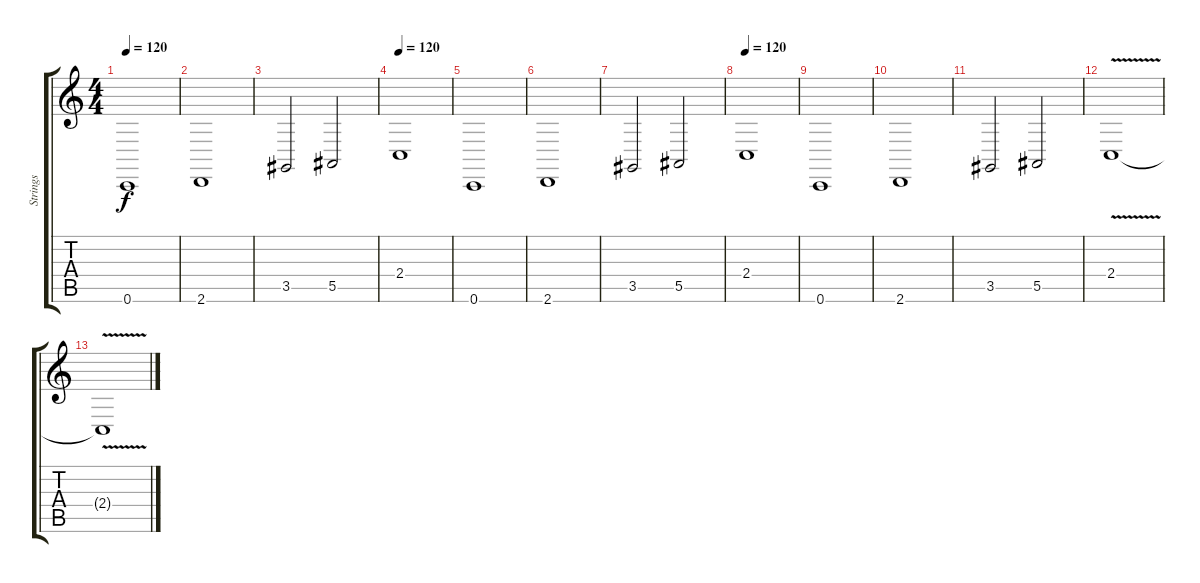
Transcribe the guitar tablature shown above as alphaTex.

\track ("Strings" "Strings") {instrument stringensemble1}
\staff {score tabs}
\tuning (C4 G3 Eb3 Bb2 F2 C2) {hide}
\ts (4 4)
\tempo 120
\clef g2
\ks c
0.6.1{dy f} |
2.6.1 |
3.5.2 5.5.2 |
\tempo 120
2.4.1 |
0.6.1 |
2.6.1 |
3.5.2 5.5.2 |
\tempo 120
2.4.1 |
0.6.1 |
2.6.1 |
3.5.2 5.5.2 |
2.4{v}.1 |
2.4{t}.1
